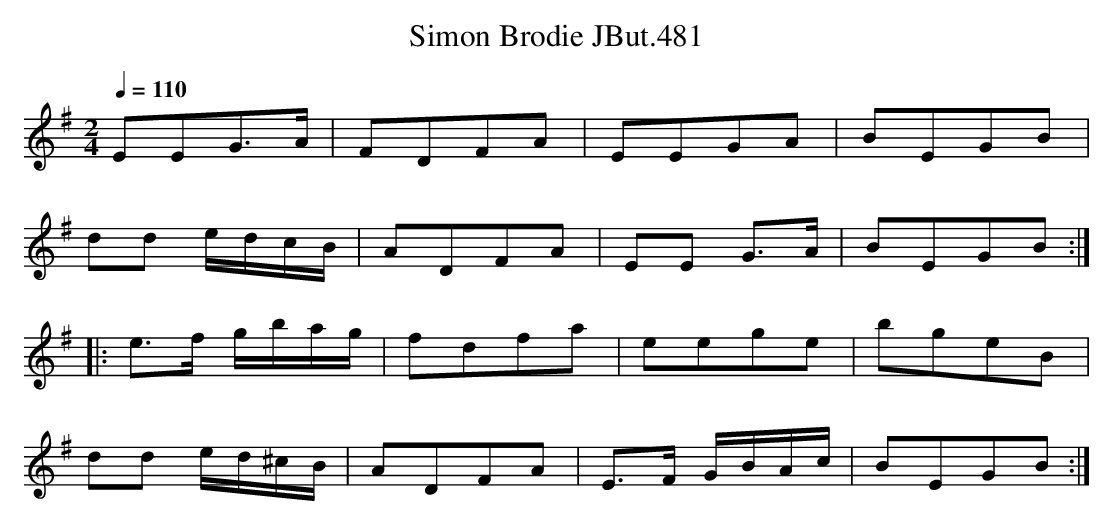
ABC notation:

X:1
T:Simon Brodie JBut.481
M:2/4
L:1/8
Q:1/4=110
K:Em
EEG>A|FDFA|EEGA|BEGB|
dd e/d/c/B/|ADFA|EE G>A|BEGB:|
|:e>f g/b/a/g/|fdfa|eege|bgeB|
dd e/d/^c/B/|ADFA|E>F G/B/A/c/|BEGB:|
